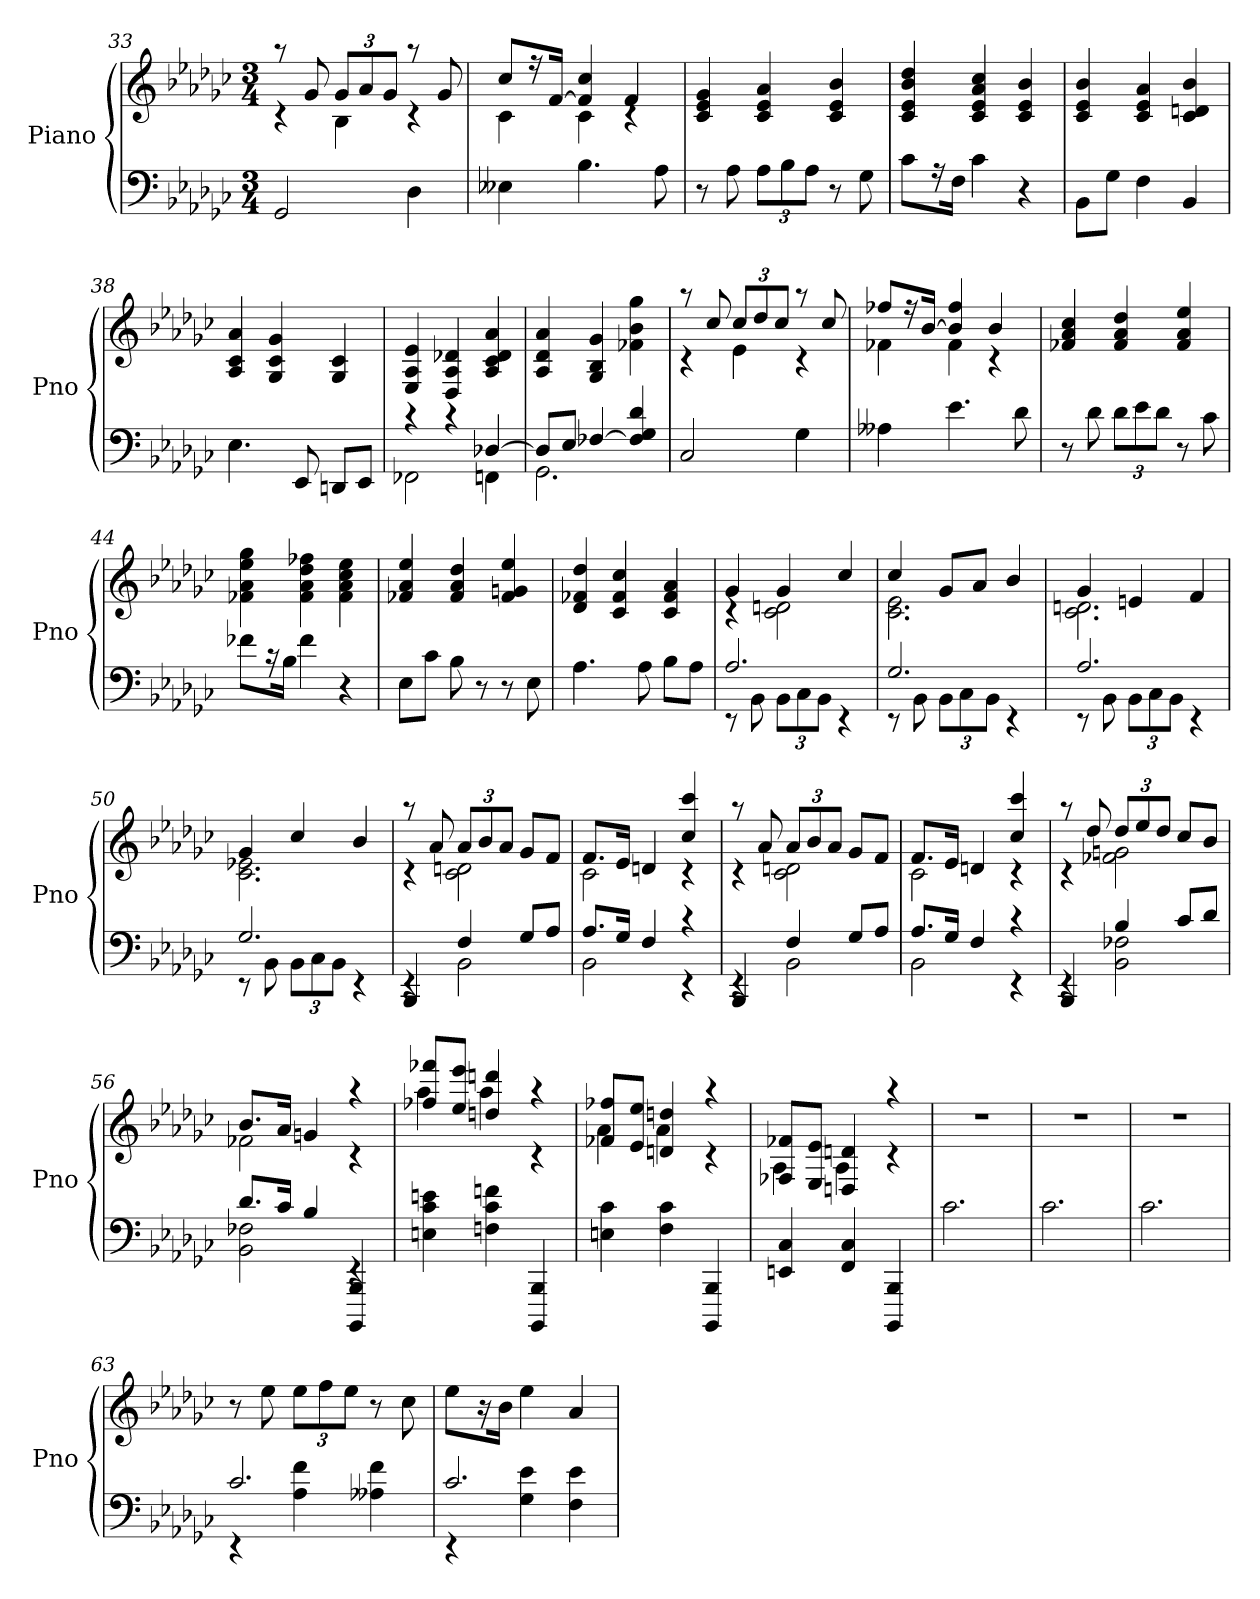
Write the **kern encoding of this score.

**kern	**kern
*part1	*part1
*staff2	*staff1
*I"Piano	*
*I'Pno	*
*clefF4	*clefG2
*k[b-e-a-d-g-c-]	*k[b-e-a-d-g-c-]
*e-:	*e-:
*M3/4	*M3/4
=33	=33
*	*^
2GG-	8raa	4rc
.	8g-	.
.	12g-L	4B-
.	12a-	.
.	12g-J	.
4D-	8raa	4rc
.	8g-	.
=34	=34	=34
4E--X	8cc-L	4c-
.	16r	.
.	[16fJk	.
4.B-	4f] 4cc-	4c-
.	4f	4rc
8A-	.	.
*	*v	*v
=35	=35
8r	4c- 4e- 4g-
8A-	.
12A-L	4c- 4e- 4a-
12B-	.
12A-J	.
8r	4c- 4e- 4b-
8G-	.
=36	=36
8c-L	4c- 4e- 4b- 4dd-
16r	.
16FJk	.
4c-	4c- 4e- 4a- 4cc-
4r	4c- 4e- 4b-
=37	=37
8BB-L	4c- 4e- 4b-
8G-J	.
4F	4c- 4e- 4a-
4BB-	4c- 4dn 4b-
=38	=38
4.E-	4A- 4c- 4a-
.	4G- 4c- 4g-
8EE-	.
8DDnL	4G- 4c-
8EE-J	.
=39	=39
*^	*
4rc	2FF-X	4E- 4A- 4e-
4rc	.	4D- 4A- 4d-X
[4D-X	4FFn	4A- 4c- 4d- 4a-
=40	=40	=40
8D-L]	2.GG-	4A- 4d- 4a-
8E-J	.	.
[4F-X	.	4G- 4B- 4g-
4F-] 4G- 4d-	.	4f-X 4b- 4gg-
*v	*v	*
=41	=41
*	*^
2C-	8raa	4rc
.	8cc-	.
.	12cc-L	4e-
.	12dd-	.
.	12cc-J	.
4G-	8raa	4rc
.	8cc-	.
=42	=42	=42
4A--X	8ff-XL	4f-X
.	16r	.
.	[16b-Jk	.
4.e-	4b-] 4ff-	4f-
.	4b-	4rc
8d-	.	.
*	*v	*v
=43	=43
8r	4f-X 4a- 4cc-
8d-	.
12d-L	4f- 4a- 4dd-
12e-	.
12d-J	.
8r	4f- 4a- 4ee-
8c-	.
=44	=44
8f-XL	4f-X 4a- 4ee- 4gg-
16r	.
16B-Jk	.
4f-	4f- 4a- 4dd- 4ff-X
4r	4f- 4a- 4cc- 4ee-
=45	=45
8E-L	4f-X 4a- 4ee-
8c-J	.
8B-	4f- 4a- 4dd-
8r	.
8r	4f- 4gn 4ee-
8E-	.
=46	=46
4.A-	4d- 4f-X 4dd-
.	4c- 4f- 4cc-
8A-	.
8B-L	4c- 4f- 4a-
8A-J	.
=47	=47
*^	*^
2.A-	8rEE	4g-	4rc
.	8BB-	.	.
.	12BB-L	4g-	2c- 2dn
.	12C-	.	.
.	12BB-J	.	.
.	4rEE	4cc-	.
=48	=48	=48	=48
2.G-	8rEE	4cc-	2.c- 2.e-
.	8BB-	.	.
.	12BB-L	8g-L	.
.	12C-	.	.
.	.	8a-J	.
.	12BB-J	.	.
.	4rEE	4b-	.
=49	=49	=49	=49
2.A-	8rEE	4g-	2.c- 2.dn
.	8BB-	.	.
.	12BB-L	4en	.
.	12C-	.	.
.	12BB-J	.	.
.	4rEE	4f	.
=50	=50	=50	=50
2.G-	8rEE	4g-	2.c- 2.e-X
.	8BB-	.	.
.	12BB-L	4cc-	.
.	12C-	.	.
.	12BB-J	.	.
.	4rEE	4b-	.
=51	=51	=51	=51
4BBB-	4rEE	8raa	4rc
.	.	8a-	.
4F	2BB-	12a-L	2c- 2dn
.	.	12b-	.
.	.	12a-J	.
8G-L	.	8g-L	.
8A-J	.	8fJ	.
=52	=52	=52	=52
8.A-L	2BB-	8.fL	2c-
16G-Jk	.	16e-Jk	.
4F	.	4dn	.
4rc	4rEE	4cc- 4ccc-	4rc
=53	=53	=53	=53
4BBB-	4rEE	8raa	4rc
.	.	8a-	.
4F	2BB-	12a-L	2c- 2dn
.	.	12b-	.
.	.	12a-J	.
8G-L	.	8g-L	.
8A-J	.	8fJ	.
=54	=54	=54	=54
8.A-L	2BB-	8.fL	2c-
16G-Jk	.	16e-Jk	.
4F	.	4dn	.
4rc	4rEE	4cc- 4ccc-	4rc
=55	=55	=55	=55
4BBB-	4rEE	8raa	4rc
.	.	8dd-	.
4B-	2BB- 2F-X	12dd-L	2f-X 2gn
.	.	12ee-	.
.	.	12dd-J	.
8c-L	.	8cc-L	.
8d-J	.	8b-J	.
=56	=56	=56	=56
8.d-L	2BB- 2F-X	8.b-L	2f-X
16c-Jk	.	16a-Jk	.
4B-	.	4gn	.
4BBBB- 4BBB-	4rEE	4raa	4rc
*v	*v	*	*
=57	=57	=57
4En 4c- 4en	8ff-X 8fff-XL	4aa-
.	8ee- 8eee-J	.
4Fn 4c- 4fn	4ddn 4dddn	4aa-
4BBBB- 4BBB-	4raa	4rc
=58	=58	=58
4En 4c-	8f-X 8ff-XL	4a-
.	8e- 8ee-J	.
4F 4c-	4dn 4ddn	4a-
4BBBB- 4BBB-	4raa	4rc
=59	=59	=59
4EEn 4C-	8F-X 8f-XL	4A-
.	8E- 8e-J	.
4FF 4C-	4Dn 4dn	4A-
4BBBB- 4BBB-	4raa	4rc
*	*v	*v
=60	=60
2.c-	2.r
=61	=61
2.c-	2.r
=62	=62
2.c-	2.r
=63	=63
*^	*
2.c-	4rEE	8r
.	.	8ee-
.	4A- 4f	12ee-L
.	.	12ff
.	.	12ee-J
.	4A--X 4f	8r
.	.	8cc-
=64	=64	=64
2.c-	4rEE	8ee-L
.	.	16r
.	.	16b-Jk
.	4G- 4e-	4ee-
.	4F 4e-	4a-
*v	*v	*
=	=
*-	*-
